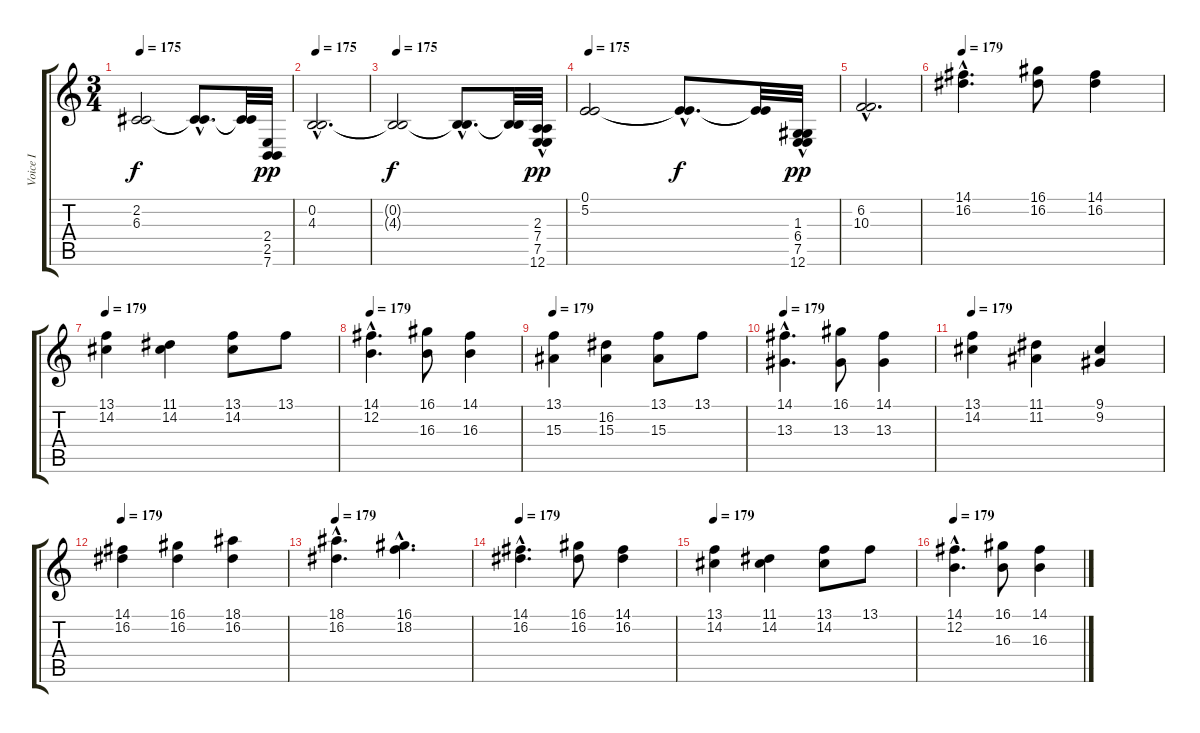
\track ("Voice I" "Voice I") {instrument stringensemble1}
\staff {score tabs}
\tuning (E4 B3 G3 D3 A2 E2) {hide}
\ts (3 4)
\tempo 175
\clef g2
\ks c
(2.2{t} 6.3{t}).2{dy f} (2.2{hac t} 6.3{hac t}).8{d} (2.2{t} 6.3{t}).32 (2.4 2.5 7.6).32{dy pp} |
\tempo 175
(0.2{hac} 4.3{hac}).2{d} |
\tempo 175
(0.2{t} 4.3{t}).2{dy f} (0.2{hac t} 4.3{hac t}).8{d} (0.2{t} 4.3{t}).32 (2.3{hac} 7.4{hac} 7.5{hac} 12.6{hac}).32{dy pp} |
\tempo 175
(0.1 5.2).2 (0.1{hac t} 5.2{hac t}).8{d dy f} (0.1{t} 5.2{t}).32 (1.3{hac} 6.4{hac} 7.5{hac} 12.6{hac}).32{dy pp} |
(6.2{hac} 10.3{hac}).2{d} |
\tempo 179
(14.1{hac} 16.2{hac}).4{d instrument harpsichord} (16.1 16.2).8 (14.1 16.2).4 |
\tempo 179
(13.1 14.2).4 (11.1 14.2).4 (13.1 14.2).8 13.1.8 |
\tempo 179
(14.1{hac} 12.2{hac}).4{d} (16.1 16.3).8 (14.1 16.3).4 |
\tempo 179
(13.1 15.3).4 (16.2 15.3).4 (13.1 15.3).8 13.1.8 |
\tempo 179
(14.1{hac} 13.3{hac}).4{d} (16.1 13.3).8 (14.1 13.3).4 |
\tempo 179
(13.1 14.2).4 (11.1 11.2).4 (9.1 9.2).4 |
\tempo 179
(14.1 16.2).4 (16.1 16.2).4 (18.1 16.2).4 |
\tempo 179
(18.1{hac} 16.2{hac}).4{d} (16.1{hac} 18.2{hac}).4{d} |
\tempo 179
(14.1{hac} 16.2{hac}).4{d} (16.1 16.2).8 (14.1 16.2).4 |
\tempo 179
(13.1 14.2).4 (11.1 14.2).4 (13.1 14.2).8 13.1.8 |
\tempo 179
(14.1{hac} 12.2{hac}).4{d} (16.1 16.3).8 (14.1 16.3).4
